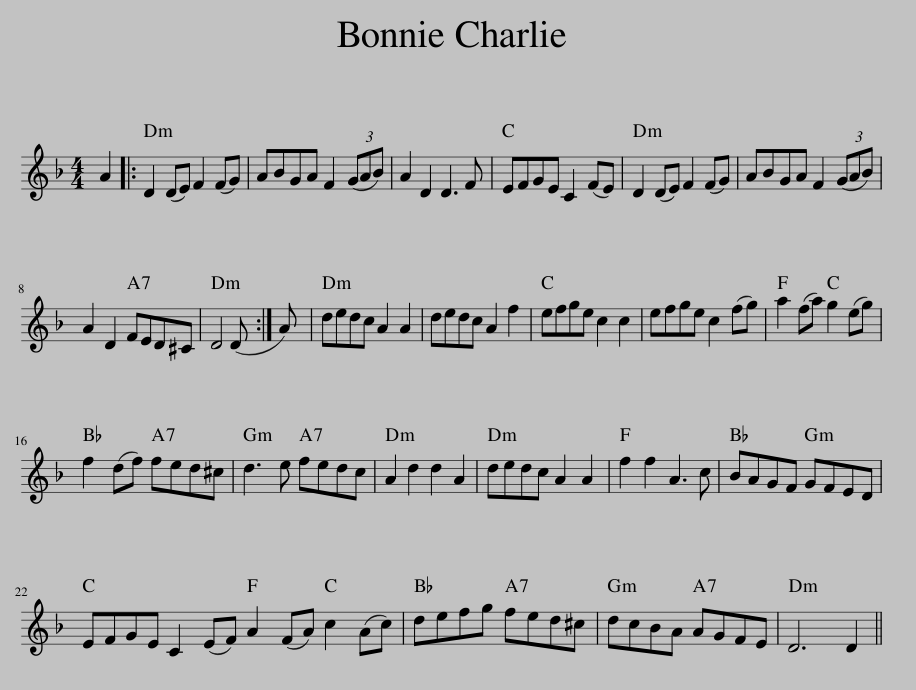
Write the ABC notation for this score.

X:1
L:1/8
M:4/4
I:linebreak $
K:Dmin
V:1 treble
V:1
 A2 |: D2 (DE) F2 (FG) | ABGA F2 (3(GAB) | A2 D2 D3 F | EFGE C2 (FE) | %5
 D2 (DE) F2 (FG) | ABGA F2 (3(GAB) |$ A2 D2 FED^C | D4 (D :| A) | %10
 dedc A2 A2 | dedc A2 f2 | efge c2 c2 | efge c2 (fg) | a2 (fa) g2 (eg) |$ %15
 f2 (df) fed^c | d3 e fedc | A2 d2 d2 A2 | dedc A2 A2 | f2 f2 A3 c | %20
 BAGF GFED |$ EFGE C2 (EF) A2 (FA) c2 (Ac) | defg fed^c | dcBA AGFE | D6 D2 || %25
